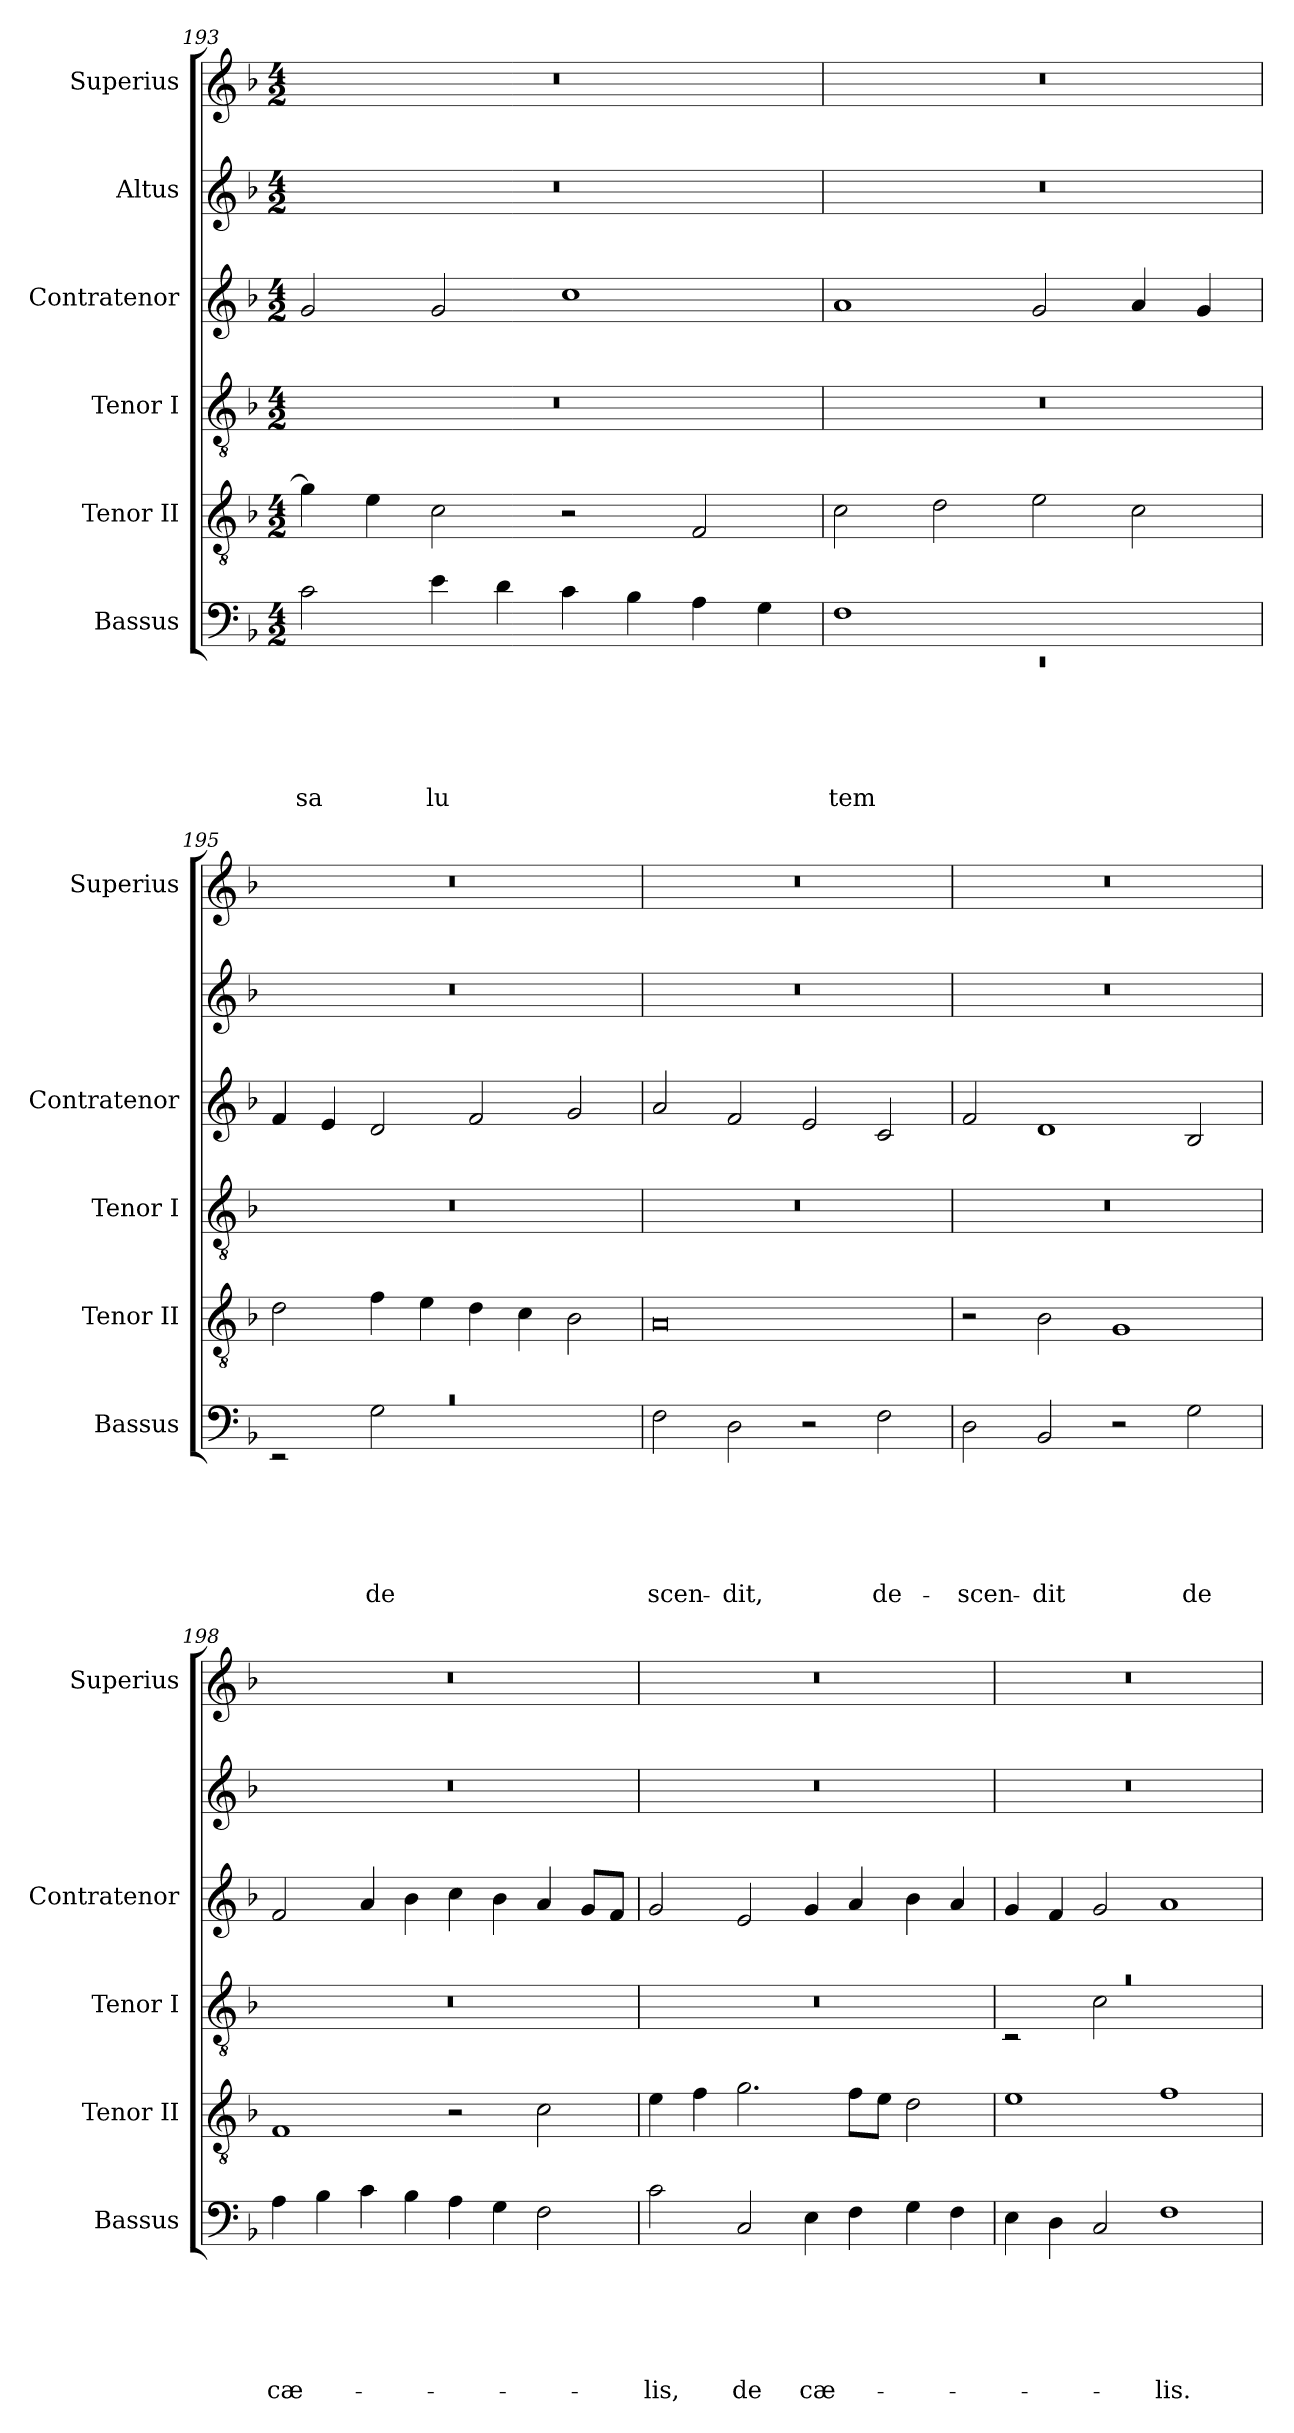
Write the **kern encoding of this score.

**kern	**text	**text	**text	**text	**text	**text	**kern	**kern	**kern	**kern	**kern
*part6	*part6	*part6	*part6	*part6	*part6	*part6	*part5	*part4	*part3	*part2	*part1
*staff6	*staff6	*staff6	*staff6	*staff6	*staff6	*staff6	*staff5	*staff4	*staff3	*staff2	*staff1
*I"Bassus	*	*	*	*	*	*	*I"Tenor II	*I"Tenor I	*I"Contratenor	*I"Altus	*I"Superius
*I'Bassus	*	*	*	*	*	*	*I'Tenor II	*I'Tenor I	*I'Contratenor	*	*I'Superius
*clefF4	*	*	*	*	*	*	*clefGv2	*clefGv2	*clefG2	*clefG2	*clefG2
*k[b-]	*	*	*	*	*	*	*k[b-]	*k[b-]	*k[b-]	*k[b-]	*k[b-]
*F:	*	*	*	*	*	*	*F:	*F:	*F:	*F:	*F:
*M4/2	*	*	*	*	*	*	*M4/2	*M4/2	*M4/2	*M4/2	*M4/2
=193	=193	=193	=193	=193	=193	=193	=193	=193	=193	=193	=193
!	!	!	!	!	!	!LO:LY:b	!	!	!	!	!
2c\	.	.	.	.	.	sa	4g\]	0r	2g/	0r	0r
.	.	.	.	.	.	.	4e\	.	.	.	.
!	!	!	!	!	!	!LO:LY:b	!	!	!	!	!
4e\	.	.	.	.	.	lu	2c\	.	2g/	.	.
4d\	.	.	.	.	.	.	.	.	.	.	.
4c\	.	.	.	.	.	.	2r	.	1cc	.	.
4B-\	.	.	.	.	.	.	.	.	.	.	.
4A\	.	.	.	.	.	.	2F/	.	.	.	.
4G\	.	.	.	.	.	.	.	.	.	.	.
=194	=194	=194	=194	=194	=194	=194	=194	=194	=194	=194	=194
*^	*	*	*	*	*	*	*	*	*	*	*
!	!LO:N:vis=1	!	!	!	!	!	!LO:LY:b	!	!	!	!	!
1F	0rEE	.	.	.	.	.	tem	2c\	0r	1a	0r	0r
.	.	.	.	.	.	.	.	2d\	.	.	.	.
1ryy	.	.	.	.	.	.	.	2e\	.	2g/	.	.
.	.	.	.	.	.	.	.	2c\	.	4a/	.	.
.	.	.	.	.	.	.	.	.	.	4g/	.	.
=195	=195	=195	=195	=195	=195	=195	=195	=195	=195	=195	=195	=195
!LO:N:vis=1	!	!	!	!	!	!	!	!	!	!	!	!
0rc	2rEE	.	.	.	.	.	.	2d\	0r	4f/	0r	0r
.	.	.	.	.	.	.	.	.	.	4e/	.	.
!	!	!	!	!	!	!	!LO:LY:b	!	!	!	!	!
.	2G\	.	.	.	.	.	de	4f\	.	2d/	.	.
.	.	.	.	.	.	.	.	4e\	.	.	.	.
.	1ryy	.	.	.	.	.	.	4d\	.	2f/	.	.
.	.	.	.	.	.	.	.	4c\	.	.	.	.
.	.	.	.	.	.	.	.	2B-\	.	2g/	.	.
*v	*v	*	*	*	*	*	*	*	*	*	*	*
!!LO:LB:g=z
=196	=196	=196	=196	=196	=196	=196	=196	=196	=196	=196	=196
!	!	!	!	!	!	!LO:LY:b	!	!	!	!	!
2F\	.	.	.	.	.	scen-	0A	0r	2a/	0r	0r
!	!	!	!	!	!	!LO:LY:b	!	!	!	!	!
2D\	.	.	.	.	.	-dit,	.	.	2f/	.	.
2r	.	.	.	.	.	.	.	.	2e/	.	.
!	!	!	!	!	!	!LO:LY:b	!	!	!	!	!
2F\	.	.	.	.	.	de-	.	.	2c/	.	.
=197	=197	=197	=197	=197	=197	=197	=197	=197	=197	=197	=197
!	!	!	!	!	!	!LO:LY:b	!	!	!	!	!
2D\	.	.	.	.	.	-scen-	2r	0r	2f/	0r	0r
!	!	!	!	!	!	!LO:LY:b	!	!	!	!	!
2BB-/	.	.	.	.	.	-dit	2B-\	.	1d	.	.
2r	.	.	.	.	.	.	1G	.	.	.	.
!	!	!	!	!	!	!LO:LY:b	!	!	!	!	!
2G\	.	.	.	.	.	de	.	.	2B-/	.	.
=198	=198	=198	=198	=198	=198	=198	=198	=198	=198	=198	=198
!	!	!	!	!	!	!LO:LY:b	!	!	!	!	!
4A\	.	.	.	.	.	cæ-	1F	0r	2f/	0r	0r
4B-\	.	.	.	.	.	.	.	.	.	.	.
4c\	.	.	.	.	.	.	.	.	4a/	.	.
4B-\	.	.	.	.	.	.	.	.	4b-\	.	.
4A\	.	.	.	.	.	.	2r	.	4cc\	.	.
4G\	.	.	.	.	.	.	.	.	4b-\	.	.
2F\	.	.	.	.	.	.	2c\	.	4a/	.	.
.	.	.	.	.	.	.	.	.	8g/L	.	.
.	.	.	.	.	.	.	.	.	8f/J	.	.
=199	=199	=199	=199	=199	=199	=199	=199	=199	=199	=199	=199
!	!	!	!	!	!	!LO:LY:b	!	!	!	!	!
2c\	.	.	.	.	.	-lis,	4e\	0r	2g/	0r	0r
.	.	.	.	.	.	.	4f\	.	.	.	.
!	!	!	!	!	!	!LO:LY:b	!	!	!	!	!
2C/	.	.	.	.	.	de	2.g\	.	2e/	.	.
!	!	!	!	!	!	!LO:LY:b	!	!	!	!	!
4E\	.	.	.	.	.	cæ-	.	.	4g/	.	.
4F\	.	.	.	.	.	.	8f\L	.	4a/	.	.
.	.	.	.	.	.	.	8e\J	.	.	.	.
4G\	.	.	.	.	.	.	2d\	.	4b-\	.	.
4F\	.	.	.	.	.	.	.	.	4a/	.	.
=200	=200	=200	=200	=200	=200	=200	=200	=200	=200	=200	=200
!	!	!	!	!	!	!	!	!LO:N:vis=1	!	!	!
*	*	*	*	*	*	*	*	*^	*	*	*
4E\	.	.	.	.	.	.	1e	0ra	2rC	4g/	0r	0r
4D\	.	.	.	.	.	.	.	.	.	4f/	.	.
2C/	.	.	.	.	.	.	.	.	2c\	2g/	.	.
!	!	!	!	!	!	!LO:LY:b	!	!	!	!	!	!
1F	.	.	.	.	.	-lis.	1f	.	1ryy	1a	.	.
*	*	*	*	*	*	*	*	*v	*v	*	*	*
=	=	=	=	=	=	=	=	=	=	=	=
*-	*-	*-	*-	*-	*-	*-	*-	*-	*-	*-	*-
